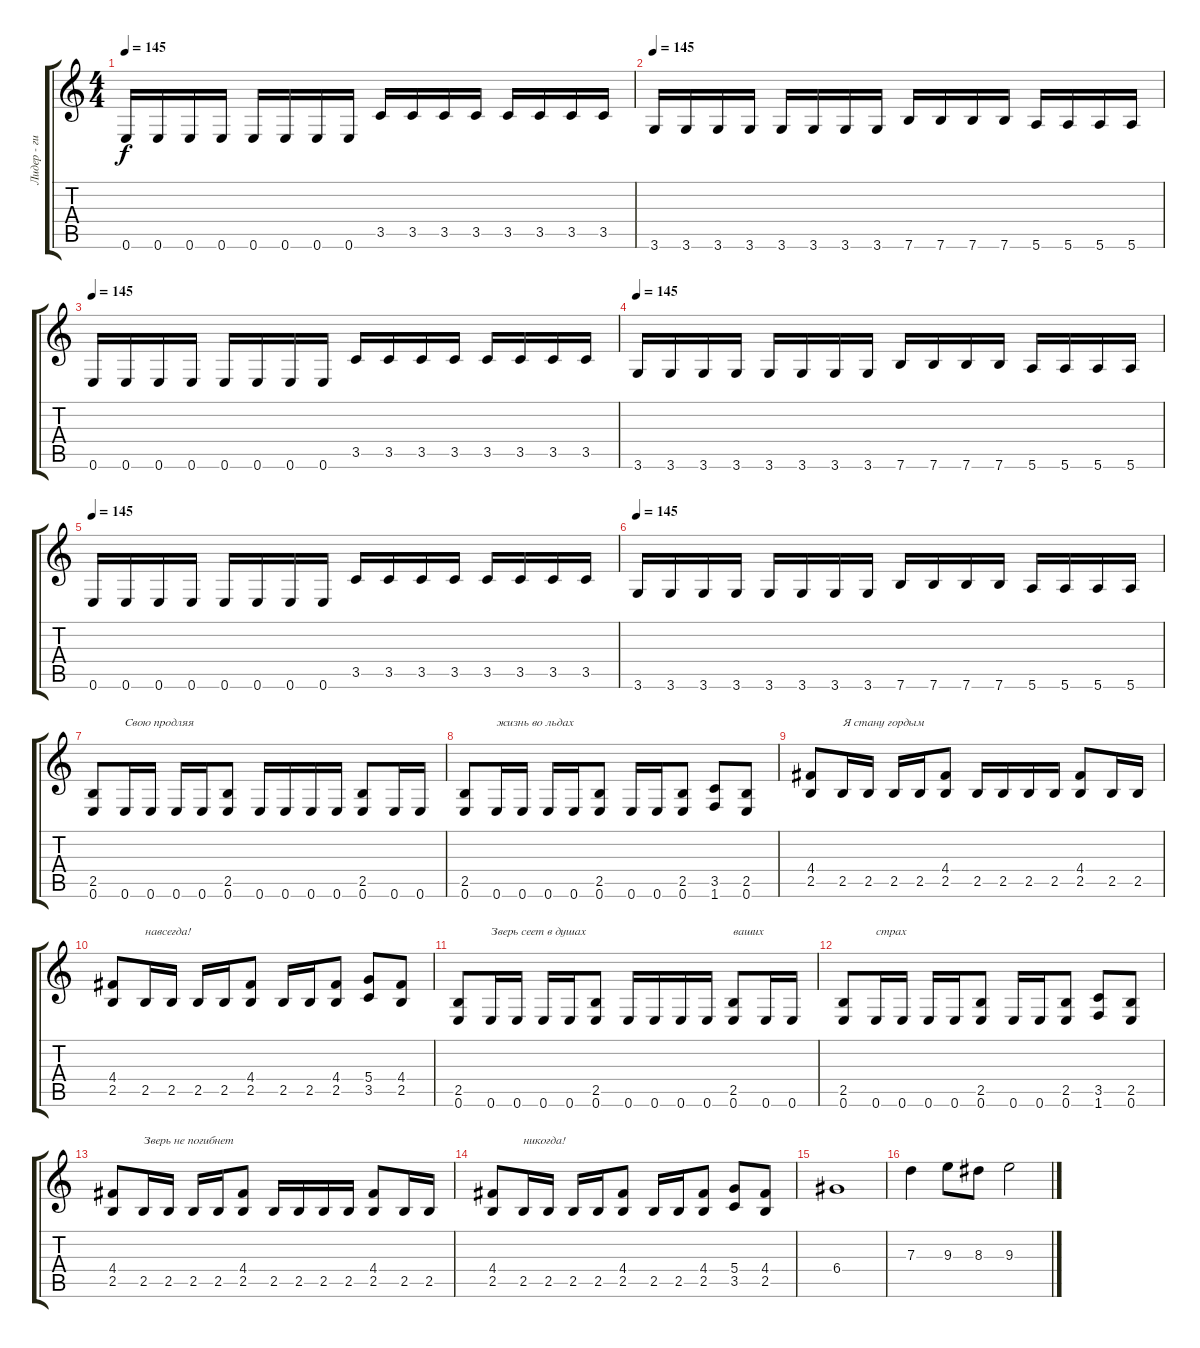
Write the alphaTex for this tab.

\track ("Лидер - гитара" "Лидер - ги") {instrument distortionguitar}
\staff {score tabs}
\tuning (E4 B3 G3 D3 A2 E2) {hide}
\ts (4 4)
\tempo 145
\clef g2
\ks c
0.6.16{dy f} 0.6.16 0.6.16 0.6.16 0.6.16 0.6.16 0.6.16 0.6.16 3.5.16 3.5.16 3.5.16 3.5.16 3.5.16 3.5.16 3.5.16 3.5.16 |
\tempo 145
3.6.16 3.6.16 3.6.16 3.6.16 3.6.16 3.6.16 3.6.16 3.6.16 7.6.16 7.6.16 7.6.16 7.6.16 5.6.16 5.6.16 5.6.16 5.6.16 |
\tempo 145
0.6.16 0.6.16 0.6.16 0.6.16 0.6.16 0.6.16 0.6.16 0.6.16 3.5.16 3.5.16 3.5.16 3.5.16 3.5.16 3.5.16 3.5.16 3.5.16 |
\tempo 145
3.6.16 3.6.16 3.6.16 3.6.16 3.6.16 3.6.16 3.6.16 3.6.16 7.6.16 7.6.16 7.6.16 7.6.16 5.6.16 5.6.16 5.6.16 5.6.16 |
\tempo 145
0.6.16 0.6.16 0.6.16 0.6.16 0.6.16 0.6.16 0.6.16 0.6.16 3.5.16 3.5.16 3.5.16 3.5.16 3.5.16 3.5.16 3.5.16 3.5.16 |
\tempo 145
3.6.16 3.6.16 3.6.16 3.6.16 3.6.16 3.6.16 3.6.16 3.6.16 7.6.16 7.6.16 7.6.16 7.6.16 5.6.16 5.6.16 5.6.16 5.6.16 |
(2.5 0.6).8 0.6.16{txt "Свою продляя"} 0.6.16 0.6.16 0.6.16 (2.5 0.6).8 0.6.16 0.6.16 0.6.16 0.6.16 (2.5 0.6).8 0.6.16 0.6.16 |
(2.5 0.6).8 0.6.16{txt "жизнь во льдах"} 0.6.16 0.6.16 0.6.16 (2.5 0.6).8 0.6.16 0.6.16 (2.5 0.6).8 (3.5 1.6).8 (2.5 0.6).8 |
(4.4 2.5).8 2.5.16{txt "Я стану гордым"} 2.5.16 2.5.16 2.5.16 (4.4 2.5).8 2.5.16 2.5.16 2.5.16 2.5.16 (4.4 2.5).8 2.5.16 2.5.16 |
(4.4 2.5).8 2.5.16{txt "навсегда!"} 2.5.16 2.5.16 2.5.16 (4.4 2.5).8 2.5.16 2.5.16 (4.4 2.5).8 (5.4 3.5).8 (4.4 2.5).8 |
(2.5 0.6).8 0.6.16{txt "Зверь сеет в душах"} 0.6.16 0.6.16 0.6.16 (2.5 0.6).8 0.6.16 0.6.16 0.6.16 0.6.16 (2.5 0.6).8{txt "ваших"} 0.6.16 0.6.16 |
(2.5 0.6).8 0.6.16{txt "страх"} 0.6.16 0.6.16 0.6.16 (2.5 0.6).8 0.6.16 0.6.16 (2.5 0.6).8 (3.5 1.6).8 (2.5 0.6).8 |
(4.4 2.5).8 2.5.16{txt "Зверь не погибнет"} 2.5.16 2.5.16 2.5.16 (4.4 2.5).8 2.5.16 2.5.16 2.5.16 2.5.16 (4.4 2.5).8 2.5.16 2.5.16 |
(4.4 2.5).8 2.5.16{txt "никогда!"} 2.5.16 2.5.16 2.5.16 (4.4 2.5).8 2.5.16 2.5.16 (4.4 2.5).8 (5.4 3.5).8 (4.4 2.5).8 |
6.4.1 |
7.3.4 9.3.8 8.3.8 9.3.2
